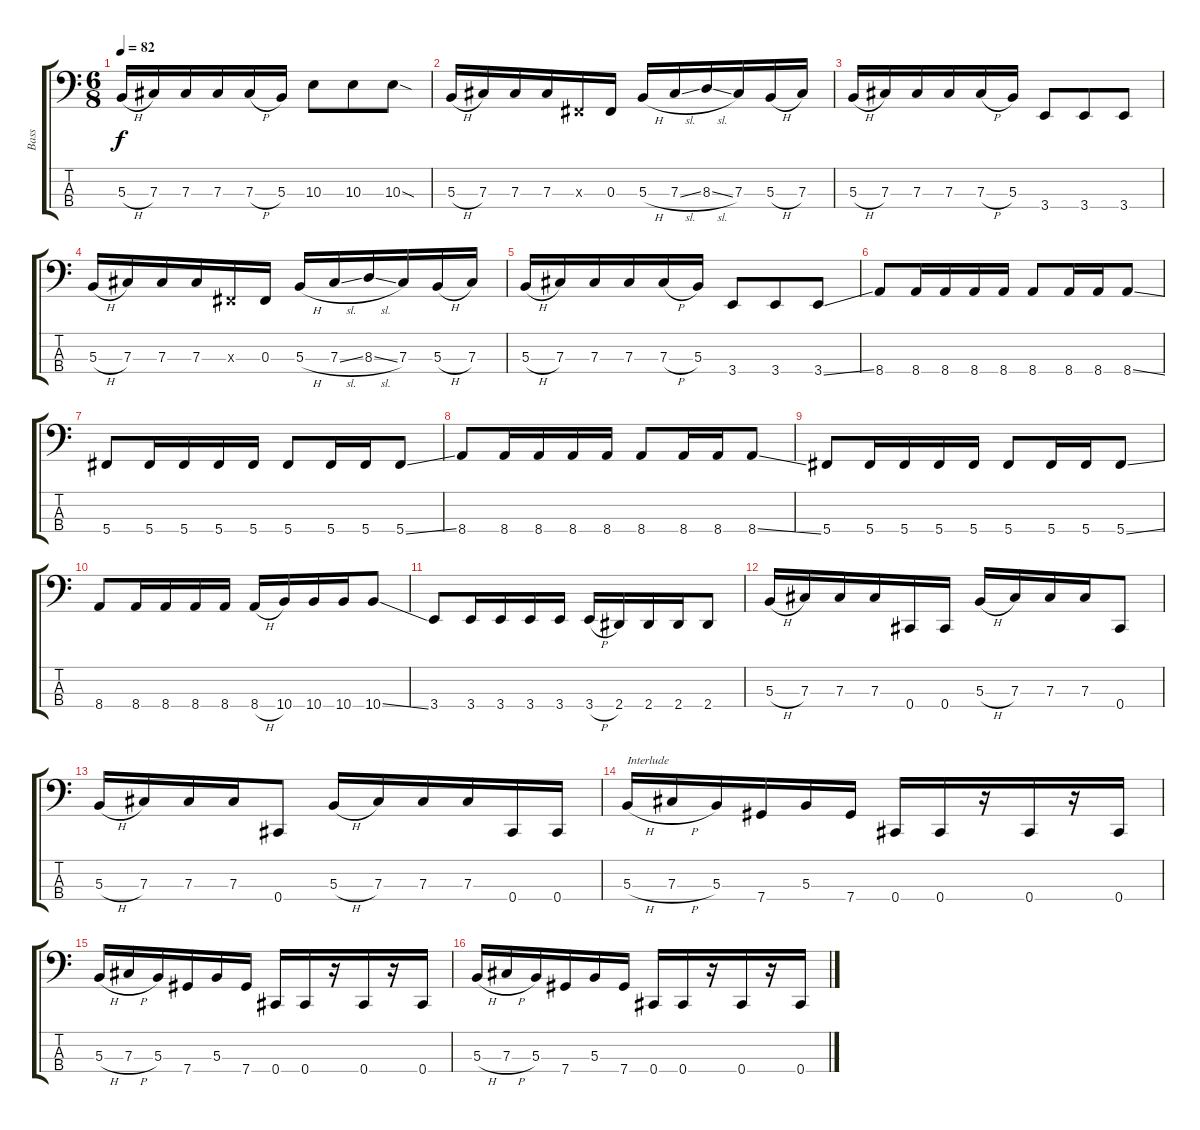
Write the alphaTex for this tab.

\track ("Bass" "Bass") {instrument electricbasspick}
\staff {score tabs}
\tuning (E2 B1 Gb1 Db1) {hide}
\ts (6 8)
\tempo 82
\clef f4
\ks c
5.3{h}.16{dy f} 7.3.16 7.3.16 7.3.16 7.3{h}.16 5.3.16 10.3.8 10.3.8 10.3{sod}.8 |
5.3{h}.16 7.3.16 7.3.16 7.3.16 0.3{x}.16 0.3.16 5.3{h}.16 7.3{sl}.16 8.3{sl}.16 7.3.16 5.3{h}.16 7.3.16 |
5.3{h}.16 7.3.16 7.3.16 7.3.16 7.3{h}.16 5.3.16 3.4.8 3.4.8 3.4.8 |
5.3{h}.16 7.3.16 7.3.16 7.3.16 0.3{x}.16 0.3.16 5.3{h}.16 7.3{sl}.16 8.3{sl}.16 7.3.16 5.3{h}.16 7.3.16 |
5.3{h}.16 7.3.16 7.3.16 7.3.16 7.3{h}.16 5.3.16 3.4.8 3.4.8 3.4{ss}.8 |
8.4.8 8.4.16 8.4.16 8.4.16 8.4.16 8.4.8 8.4.16 8.4.16 8.4{ss}.8 |
5.4.8 5.4.16 5.4.16 5.4.16 5.4.16 5.4.8 5.4.16 5.4.16 5.4{ss}.8 |
8.4.8 8.4.16 8.4.16 8.4.16 8.4.16 8.4.8 8.4.16 8.4.16 8.4{ss}.8 |
5.4.8 5.4.16 5.4.16 5.4.16 5.4.16 5.4.8 5.4.16 5.4.16 5.4{ss}.8 |
8.4.8 8.4.16 8.4.16 8.4.16 8.4.16 8.4{h}.16 10.4.16 10.4.16 10.4.16 10.4{ss}.8 |
3.4.8 3.4.16 3.4.16 3.4.16 3.4.16 3.4{h}.16 2.4.16 2.4.16 2.4.16 2.4.8 |
5.3{h}.16 7.3.16 7.3.16 7.3.16 0.4.16 0.4.16 5.3{h}.16 7.3.16 7.3.16 7.3.16 0.4.8 |
5.3{h}.16 7.3.16 7.3.16 7.3.16 0.4.8 5.3{h}.16 7.3.16 7.3.16 7.3.16 0.4.16 0.4.16 |
5.3{h}.16{txt "Interlude"} 7.3{h}.16 5.3.16 7.4.16 5.3.16 7.4.16 0.4.16 0.4.16 r.16 0.4.16 r.16 0.4.16 |
5.3{h}.16 7.3{h}.16 5.3.16 7.4.16 5.3.16 7.4.16 0.4.16 0.4.16 r.16 0.4.16 r.16 0.4.16 |
5.3{h}.16 7.3{h}.16 5.3.16 7.4.16 5.3.16 7.4.16 0.4.16 0.4.16 r.16 0.4.16 r.16 0.4.16
